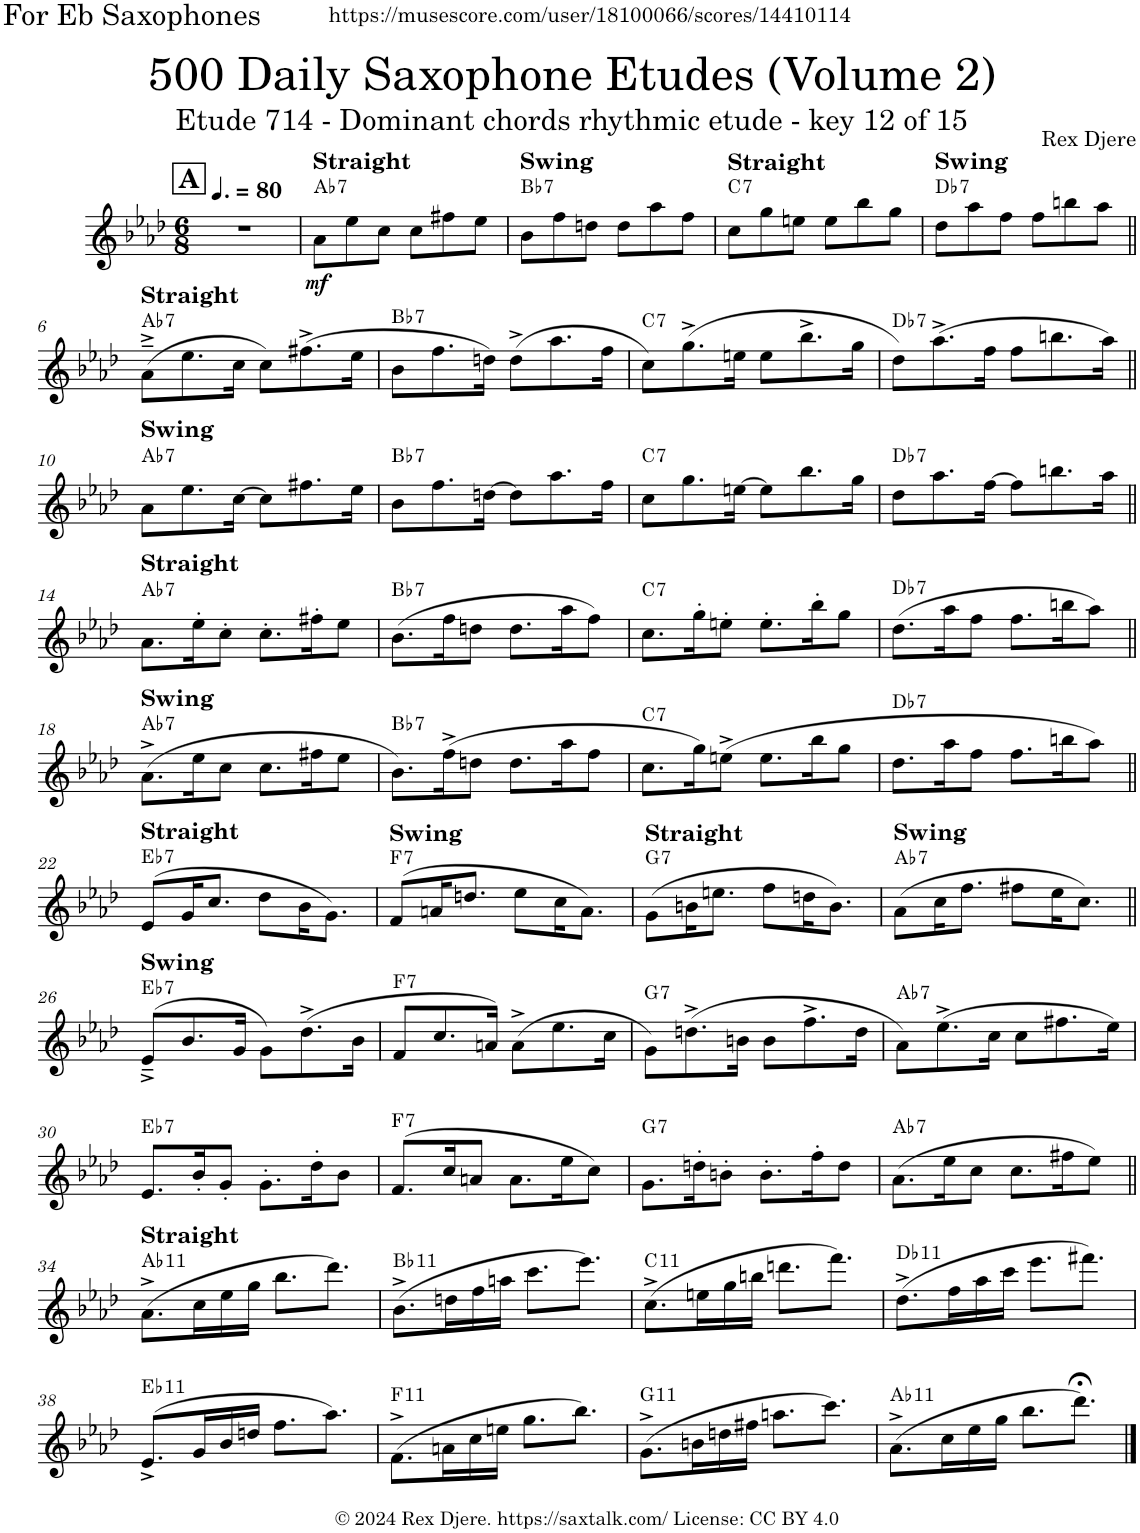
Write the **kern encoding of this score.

**kern	**dynam	**harte
*part1	*part1	*part1
*staff1	*staff1	*
*I"Alto Saxophone	*	*
*I'A. Sax.	*	*
*clefG2	*	*
*Trd5c9	*	*
*k[b-e-a-d-]	*	*
*M6/8	*	*
*MM120	*	*
!!LO:REH:place=s1:a:B:cj:fs=14:t=A
=1	=1	=1
2.r	.	.
=2	=2	=2
!LO:TX:a:B:t=Straight	!	!
!	!LO:DY:b	!LO:H:kt=7
8a-\L	mf	Ab:7
8ee-\	.	.
8cc\J	.	.
8cc\L	.	.
8ff#X\	.	.
8ee-\J	.	.
=3	=3	=3
!LO:TX:a:B:t=Swing	!	!LO:H:kt=7
8b-\L	.	Bb:7
8ff\	.	.
8ddn\J	.	.
8dd\L	.	.
8aa-\	.	.
8ff\J	.	.
=4	=4	=4
!LO:TX:a:B:t=Straight	!	!LO:H:kt=7
8cc\L	.	C:7
8gg\	.	.
8een\J	.	.
8ee\L	.	.
8bb-\	.	.
8gg\J	.	.
=5	=5	=5
!LO:TX:a:B:t=Swing	!	!LO:H:kt=7
8dd-\L	.	Db:7
8aa-\	.	.
8ff\J	.	.
8ff\L	.	.
8bbn\	.	.
8aa-\J	.	.
!!LO:LB:g=z
=6||	=6||	=6||
!LO:TX:a:B:t=Straight	!	!LO:H:kt=7
(8a-~^\L	.	Ab:7
8.ee-\	.	.
16cc\Jk	.	.
8cc\L)	.	.
(8.ff#X^\	.	.
16ee-\Jk	.	.
=7	=7	=7
!	!	!LO:H:kt=7
8b-\L	.	Bb:7
8.ff\	.	.
16ddn\Jk)	.	.
(8dd^\L	.	.
8.aa-\	.	.
16ff\Jk	.	.
=8	=8	=8
!	!	!LO:H:kt=7
8cc\L)	.	C:7
(8.gg^\	.	.
16een\Jk	.	.
8ee\L	.	.
8.bb-^\	.	.
16gg\Jk	.	.
=9	=9	=9
!	!	!LO:H:kt=7
8dd-\L)	.	Db:7
(8.aa-^\	.	.
16ff\Jk	.	.
8ff\L	.	.
8.bbn\	.	.
16aa-\Jk)	.	.
!!LO:LB:g=z
=10||	=10||	=10||
!LO:TX:a:B:t=Swing	!	!LO:H:kt=7
8a-\L	.	Ab:7
8.ee-\	.	.
[16cc\Jk	.	.
8cc\L]	.	.
8.ff#X\	.	.
16ee-\Jk	.	.
=11	=11	=11
!	!	!LO:H:kt=7
8b-\L	.	Bb:7
8.ff\	.	.
[16ddn\Jk	.	.
8dd\L]	.	.
8.aa-\	.	.
16ff\Jk	.	.
=12	=12	=12
!	!	!LO:H:kt=7
8cc\L	.	C:7
8.gg\	.	.
[16een\Jk	.	.
8ee\L]	.	.
8.bb-\	.	.
16gg\Jk	.	.
=13	=13	=13
!	!	!LO:H:kt=7
8dd-\L	.	Db:7
8.aa-\	.	.
[16ff\Jk	.	.
8ff\L]	.	.
8.bbn\	.	.
16aa-\Jk	.	.
!!LO:LB:g=z
=14||	=14||	=14||
!LO:TX:a:B:t=Straight	!	!LO:H:kt=7
8.a-\L	.	Ab:7
16ee-'\K	.	.
8cc'\J	.	.
8.cc'\L	.	.
16ff#X'\K	.	.
8ee-\J	.	.
=15	=15	=15
!	!	!LO:H:kt=7
(8.b-\L	.	Bb:7
16ff\K	.	.
8ddn\J	.	.
8.dd\L	.	.
16aa-\K	.	.
8ff\J)	.	.
=16	=16	=16
!	!	!LO:H:kt=7
8.cc\L	.	C:7
16gg'\K	.	.
8een'\J	.	.
8.ee'\L	.	.
16bb-'\K	.	.
8gg\J	.	.
=17	=17	=17
!	!	!LO:H:kt=7
(8.dd-\L	.	Db:7
16aa-\K	.	.
8ff\J	.	.
8.ff\L	.	.
16bbn\K	.	.
8aa-\J)	.	.
!!LO:LB:g=z
=18||	=18||	=18||
!LO:TX:a:B:t=Swing	!	!LO:H:kt=7
(8.a-^\L	.	Ab:7
16ee-\K	.	.
8cc\J	.	.
8.cc\L	.	.
16ff#X\K	.	.
8ee-\J	.	.
=19	=19	=19
!	!	!LO:H:kt=7
8.b-\L)	.	Bb:7
(16ff^\K	.	.
8ddn\J	.	.
8.dd\L	.	.
16aa-\K	.	.
8ff\J	.	.
=20	=20	=20
!	!	!LO:H:kt=7
8.cc\L	.	C:7
16gg\K)	.	.
(8een^\J	.	.
8.ee\L	.	.
16bb-\K	.	.
8gg\J	.	.
=21	=21	=21
!	!	!LO:H:kt=7
8.dd-\L	.	Db:7
16aa-\K	.	.
8ff\J	.	.
8.ff\L	.	.
16bbn\K	.	.
8aa-\J)	.	.
!!LO:LB:g=z
=22||	=22||	=22||
!LO:TX:a:B:t=Straight	!	!LO:H:kt=7
(8e-/L	.	Eb:7
16g/K	.	.
8.cc/J	.	.
8dd-\L	.	.
16b-\K	.	.
8.g\J)	.	.
=23	=23	=23
!LO:TX:a:B:t=Swing	!	!LO:H:kt=7
(8f/L	.	F:7
16an/K	.	.
8.ddn/J	.	.
8ee-\L	.	.
16cc\K	.	.
8.a\J)	.	.
=24	=24	=24
!LO:TX:a:B:t=Straight	!	!LO:H:kt=7
(8g\L	.	G:7
16bn\K	.	.
8.een\J	.	.
8ff\L	.	.
16ddn\K	.	.
8.b\J)	.	.
=25	=25	=25
!LO:TX:a:B:t=Swing	!	!LO:H:kt=7
(8a-\L	.	Ab:7
16cc\K	.	.
8.ff\J	.	.
8ff#X\L	.	.
16ee-\K	.	.
8.cc\J)	.	.
!!LO:LB:g=z
=26||	=26||	=26||
!LO:TX:a:B:t=Swing	!	!LO:H:kt=7
(8e-~^/L	.	Eb:7
8.b-/	.	.
16g/Jk	.	.
8g\L)	.	.
(8.dd-^\	.	.
16b-\Jk	.	.
=27	=27	=27
!	!	!LO:H:kt=7
8f/L	.	F:7
8.cc/	.	.
16an/Jk)	.	.
(8a^\L	.	.
8.ee-\	.	.
16cc\Jk	.	.
=28	=28	=28
!	!	!LO:H:kt=7
8g\L)	.	G:7
(8.ddn^\	.	.
16bn\Jk	.	.
8b\L	.	.
8.ff^\	.	.
16dd\Jk	.	.
=29	=29	=29
!	!	!LO:H:kt=7
8a-\L)	.	Ab:7
(8.ee-^\	.	.
16cc\Jk	.	.
8cc\L	.	.
8.ff#X\	.	.
16ee-\Jk)	.	.
!!LO:LB:g=z
=30	=30	=30
!	!	!LO:H:kt=7
8.e-/L	.	Eb:7
16b-'/K	.	.
8g'/J	.	.
8.g'\L	.	.
16dd-'\K	.	.
8b-\J	.	.
=31	=31	=31
!	!	!LO:H:kt=7
(8.f/L	.	F:7
16cc/K	.	.
8an/J	.	.
8.a\L	.	.
16ee-\K	.	.
8cc\J)	.	.
=32	=32	=32
!	!	!LO:H:kt=7
8.g\L	.	G:7
16ddn'\K	.	.
8bn'\J	.	.
8.b'\L	.	.
16ff'\K	.	.
8dd\J	.	.
=33	=33	=33
!	!	!LO:H:kt=7
(8.a-\L	.	Ab:7
16ee-\K	.	.
8cc\J	.	.
8.cc\L	.	.
16ff#X\K	.	.
8ee-\J)	.	.
!!LO:LB:g=z
=34||	=34||	=34||
!LO:TX:a:B:t=Straight	!	!LO:H:kt=11
(8.a-^\L	.	Ab:9(11)
16cc\L	.	.
16ee-\	.	.
16gg\JJ	.	.
8.bb-\L	.	.
8.ddd-\J)	.	.
=35	=35	=35
!	!	!LO:H:kt=11
(8.b-^\L	.	Bb:9(11)
16ddn\L	.	.
16ff\	.	.
16aan\JJ	.	.
8.ccc\L	.	.
8.eee-\J)	.	.
=36	=36	=36
!	!	!LO:H:kt=11
(8.cc^\L	.	C:9(11)
16een\L	.	.
16gg\	.	.
16bbn\JJ	.	.
8.dddn\L	.	.
8.fff\J)	.	.
=37	=37	=37
!	!	!LO:H:kt=11
(8.dd-^\L	.	Db:9(11)
16ff\L	.	.
16aa-\	.	.
16ccc\JJ	.	.
8.eee-\L	.	.
8.fff#X\J)	.	.
!!LO:LB:g=z
=38	=38	=38
!	!	!LO:H:kt=11
(8.e-^/L	.	Eb:9(11)
16g/L	.	.
16b-/	.	.
16ddn/JJ	.	.
8.ff\L	.	.
8.aa-\J)	.	.
=39	=39	=39
!	!	!LO:H:kt=11
(8.f^\L	.	F:9(11)
16an\L	.	.
16cc\	.	.
16een\JJ	.	.
8.gg\L	.	.
8.bb-\J)	.	.
=40	=40	=40
!	!	!LO:H:kt=11
(8.g^\L	.	G:9(11)
16bn\L	.	.
16ddn\	.	.
16ff#X\JJ	.	.
8.aan\L	.	.
8.ccc\J)	.	.
=41	=41	=41
!	!	!LO:H:kt=11
(8.a-^\L	.	Ab:9(11)
16cc\L	.	.
16ee-\	.	.
16gg\JJ	.	.
8.bb-\L	.	.
8.ddd-;<\J)	.	.
==	==	==
*-	*-	*-
